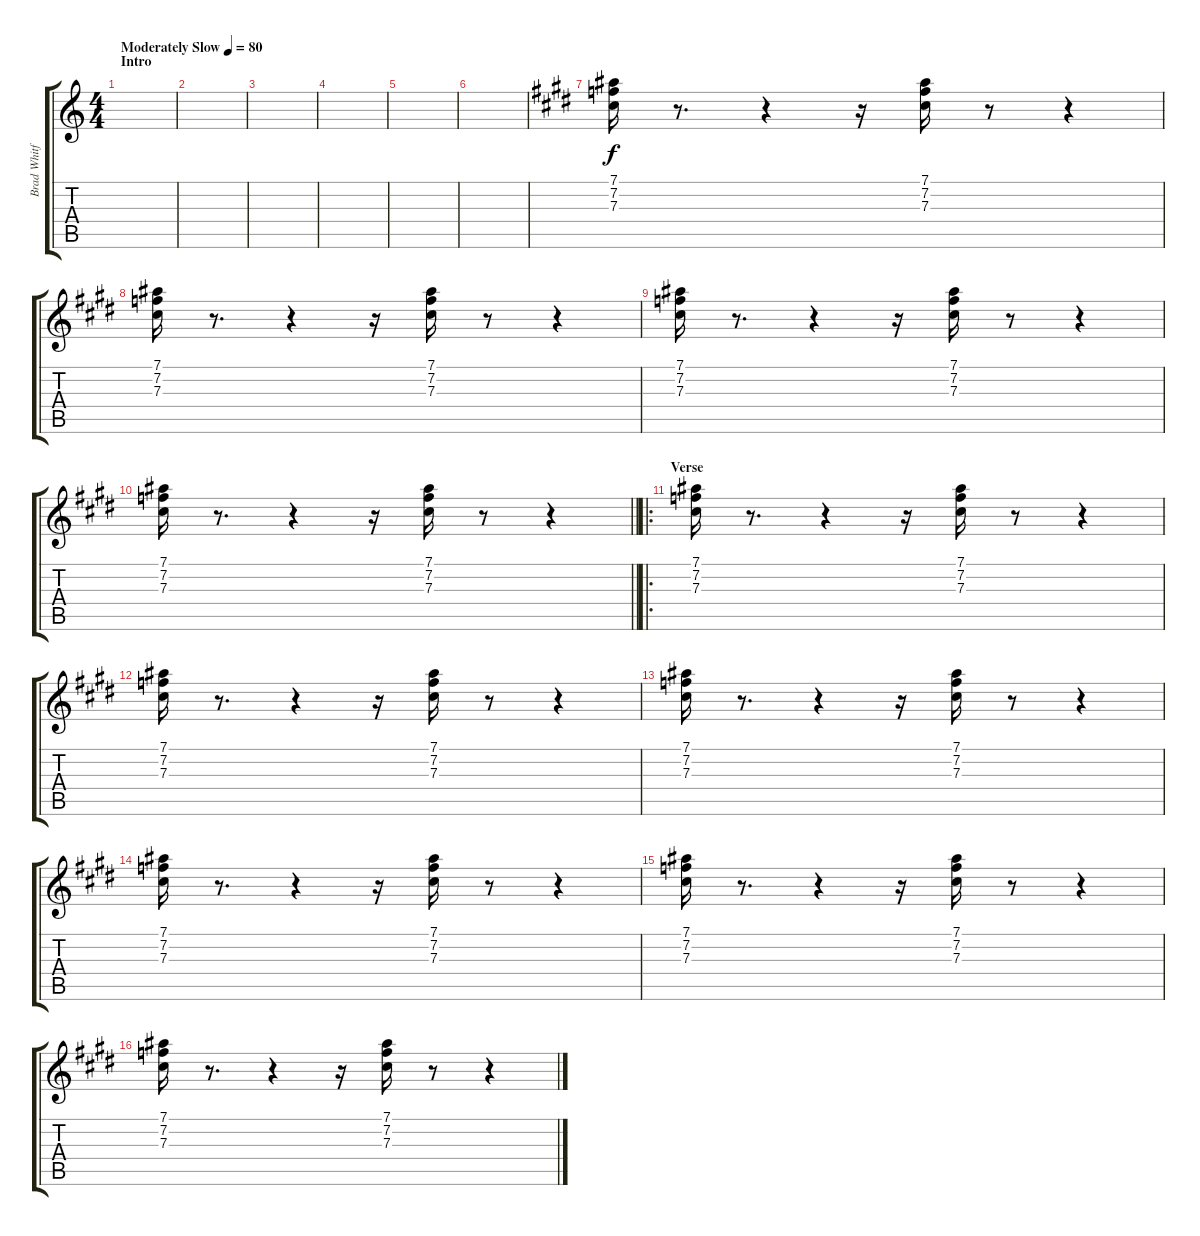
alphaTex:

\track ("Brad Whitford (Lead)" "Brad Whitf") {instrument electricguitarclean}
\staff {score tabs}
\tuning (Eb4 Bb3 Gb3 Db3 Ab2 Eb2) {hide}
\ts (4 4)
\section ("" "Intro")
\tempo (80 "Moderately Slow")
\clef g2
\ks c
|
|
|
|
|
|
\ks e
(7.1 7.2 7.3).16 r.8{d} r.4 r.16 (7.1 7.2 7.3).16 r.8 r.4 |
(7.1 7.2 7.3).16 r.8{d} r.4 r.16 (7.1 7.2 7.3).16 r.8 r.4 |
(7.1 7.2 7.3).16 r.8{d} r.4 r.16 (7.1 7.2 7.3).16 r.8 r.4 |
\barLineRight lightlight
(7.1 7.2 7.3).16 r.8{d} r.4 r.16 (7.1 7.2 7.3).16 r.8 r.4 |
\ro
\section ("" "Verse")
(7.1 7.2 7.3).16 r.8{d} r.4 r.16 (7.1 7.2 7.3).16 r.8 r.4 |
(7.1 7.2 7.3).16 r.8{d} r.4 r.16 (7.1 7.2 7.3).16 r.8 r.4 |
(7.1 7.2 7.3).16 r.8{d} r.4 r.16 (7.1 7.2 7.3).16 r.8 r.4 |
(7.1 7.2 7.3).16 r.8{d} r.4 r.16 (7.1 7.2 7.3).16 r.8 r.4 |
(7.1 7.2 7.3).16 r.8{d} r.4 r.16 (7.1 7.2 7.3).16 r.8 r.4 |
(7.1 7.2 7.3).16 r.8{d} r.4 r.16 (7.1 7.2 7.3).16 r.8 r.4
